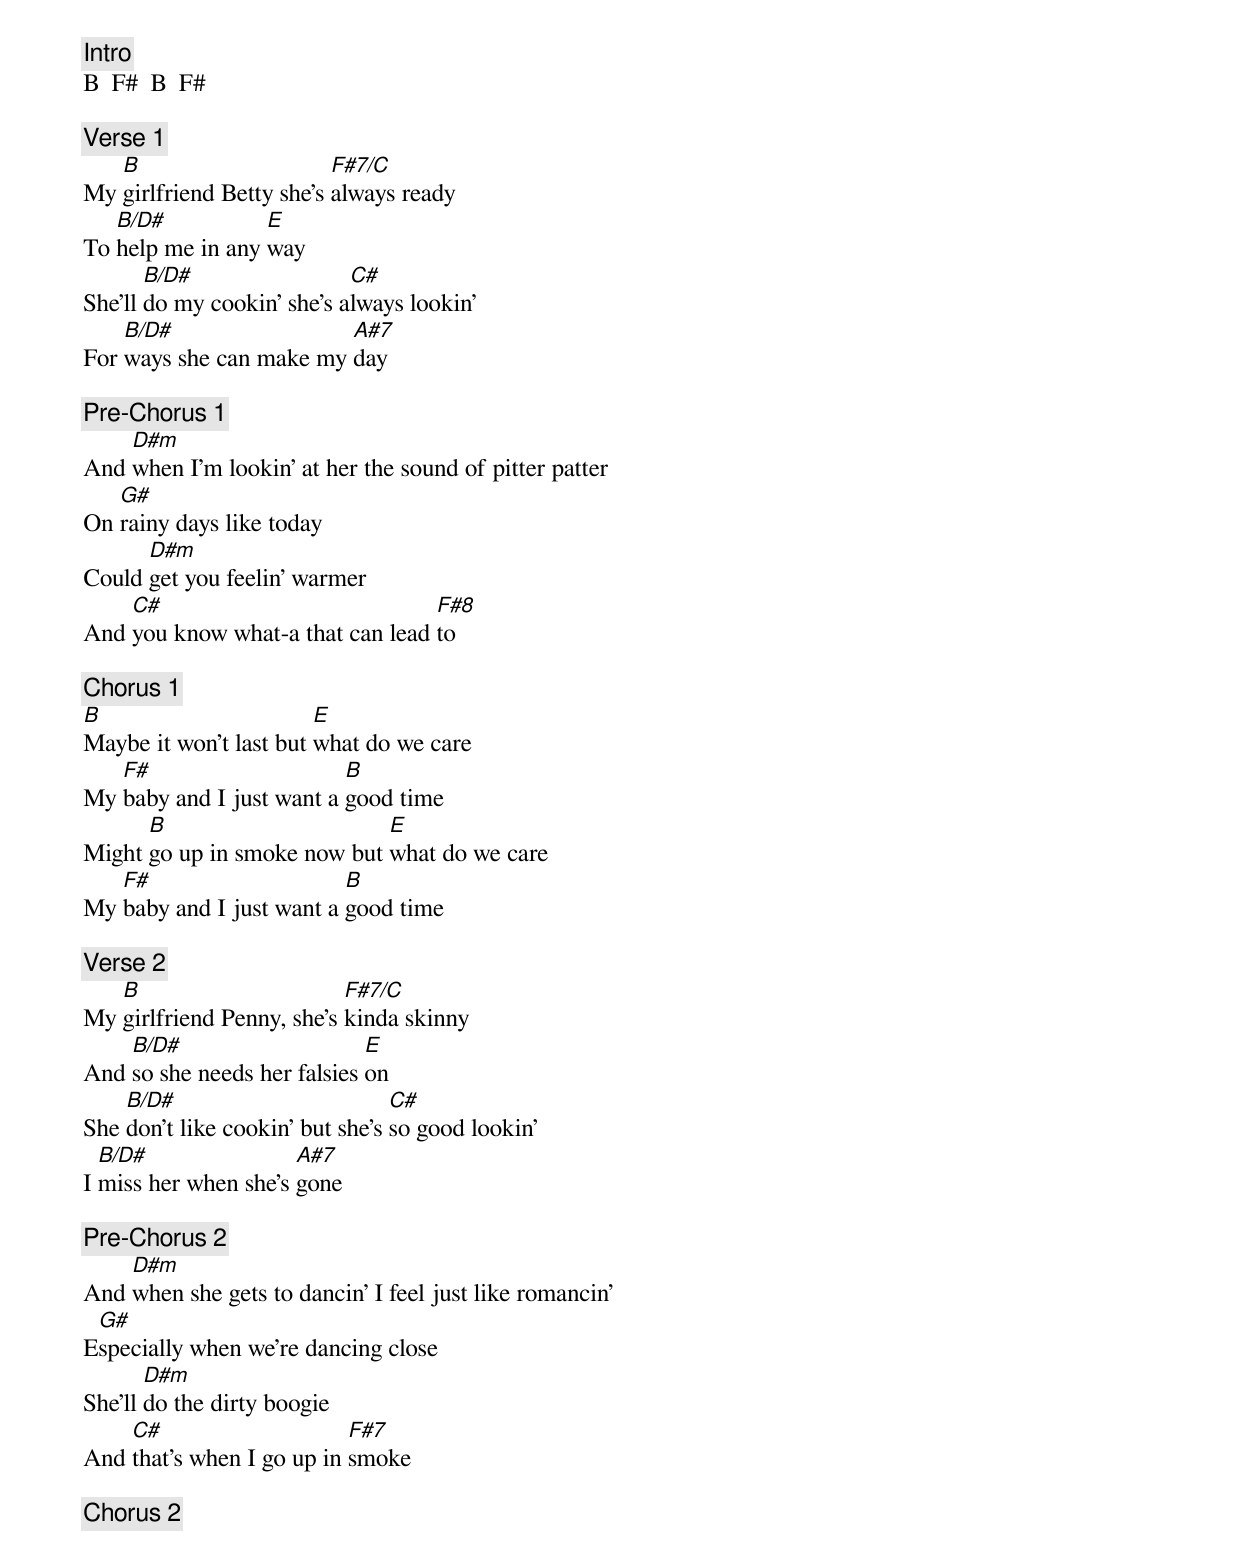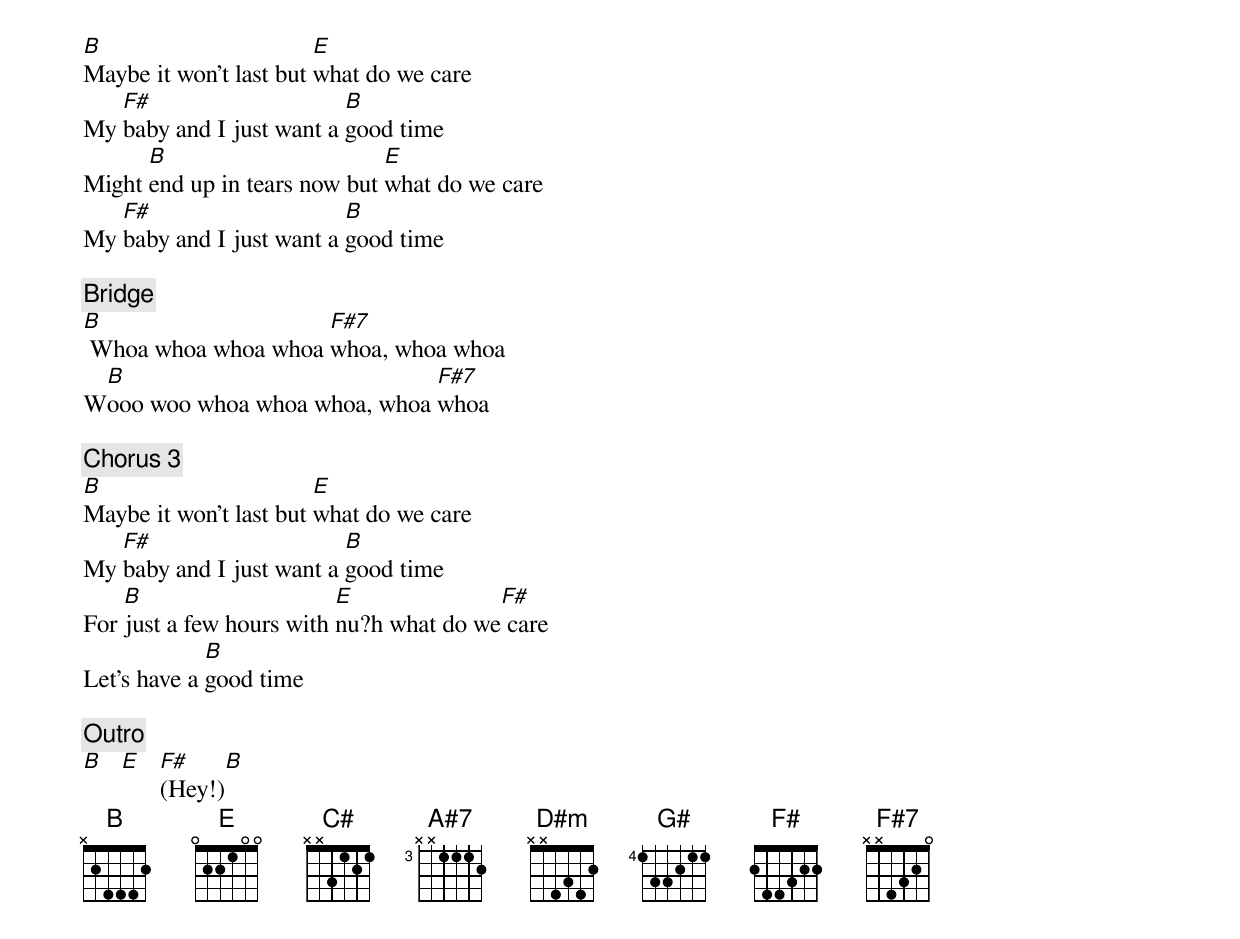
[Intro]
B  F#  B  F#

[Verse 1]
   B                      F#7/C
My girlfriend Betty she's always ready
   B/D#           E
To help me in any way
       B/D#                 C#
She'll do my cookin' she's always lookin'
    B/D#                 A#7
For ways she can make my day

[Pre-Chorus 1]
    D#m
And when I'm lookin' at her the sound of pitter patter
   G#
On rainy days like today
      D#m
Could get you feelin' warmer
    C#                            F#8
And you know what-a that can lead to

[Chorus 1]
B                       E
Maybe it won't last but what do we care
   F#                     B
My baby and I just want a good time
      B                      E
Might go up in smoke now but what do we care
   F#                     B
My baby and I just want a good time

[Verse 2]
   B                       F#7/C
My girlfriend Penny, she's kinda skinny
    B/D#                     E
And so she needs her falsies on
    B/D#                         C#
She don't like cookin' but she's so good lookin'
  B/D#                A#7
I miss her when she's gone

[Pre-Chorus 2]
    D#m
And when she gets to dancin' I feel just like romancin'
 G#
Especially when we're dancing close
       D#m
She'll do the dirty boogie
    C#                     F#7
And that's when I go up in smoke

[Chorus 2]
B                       E
Maybe it won't last but what do we care
   F#                     B
My baby and I just want a good time
      B                       E
Might end up in tears now but what do we care
   F#                     B
My baby and I just want a good time

[Bridge]
B                    F#7
 Whoa whoa whoa whoa whoa, whoa whoa
 B                            F#7
Wooo woo whoa whoa whoa, whoa whoa

[Chorus 3]
B                       E
Maybe it won't last but what do we care
   F#                     B
My baby and I just want a good time
    B                     E              F#
For just a few hours with nu?h what do we care
             B
Let's have a good time

[Outro]
B  E  F#      B
      (Hey!)
